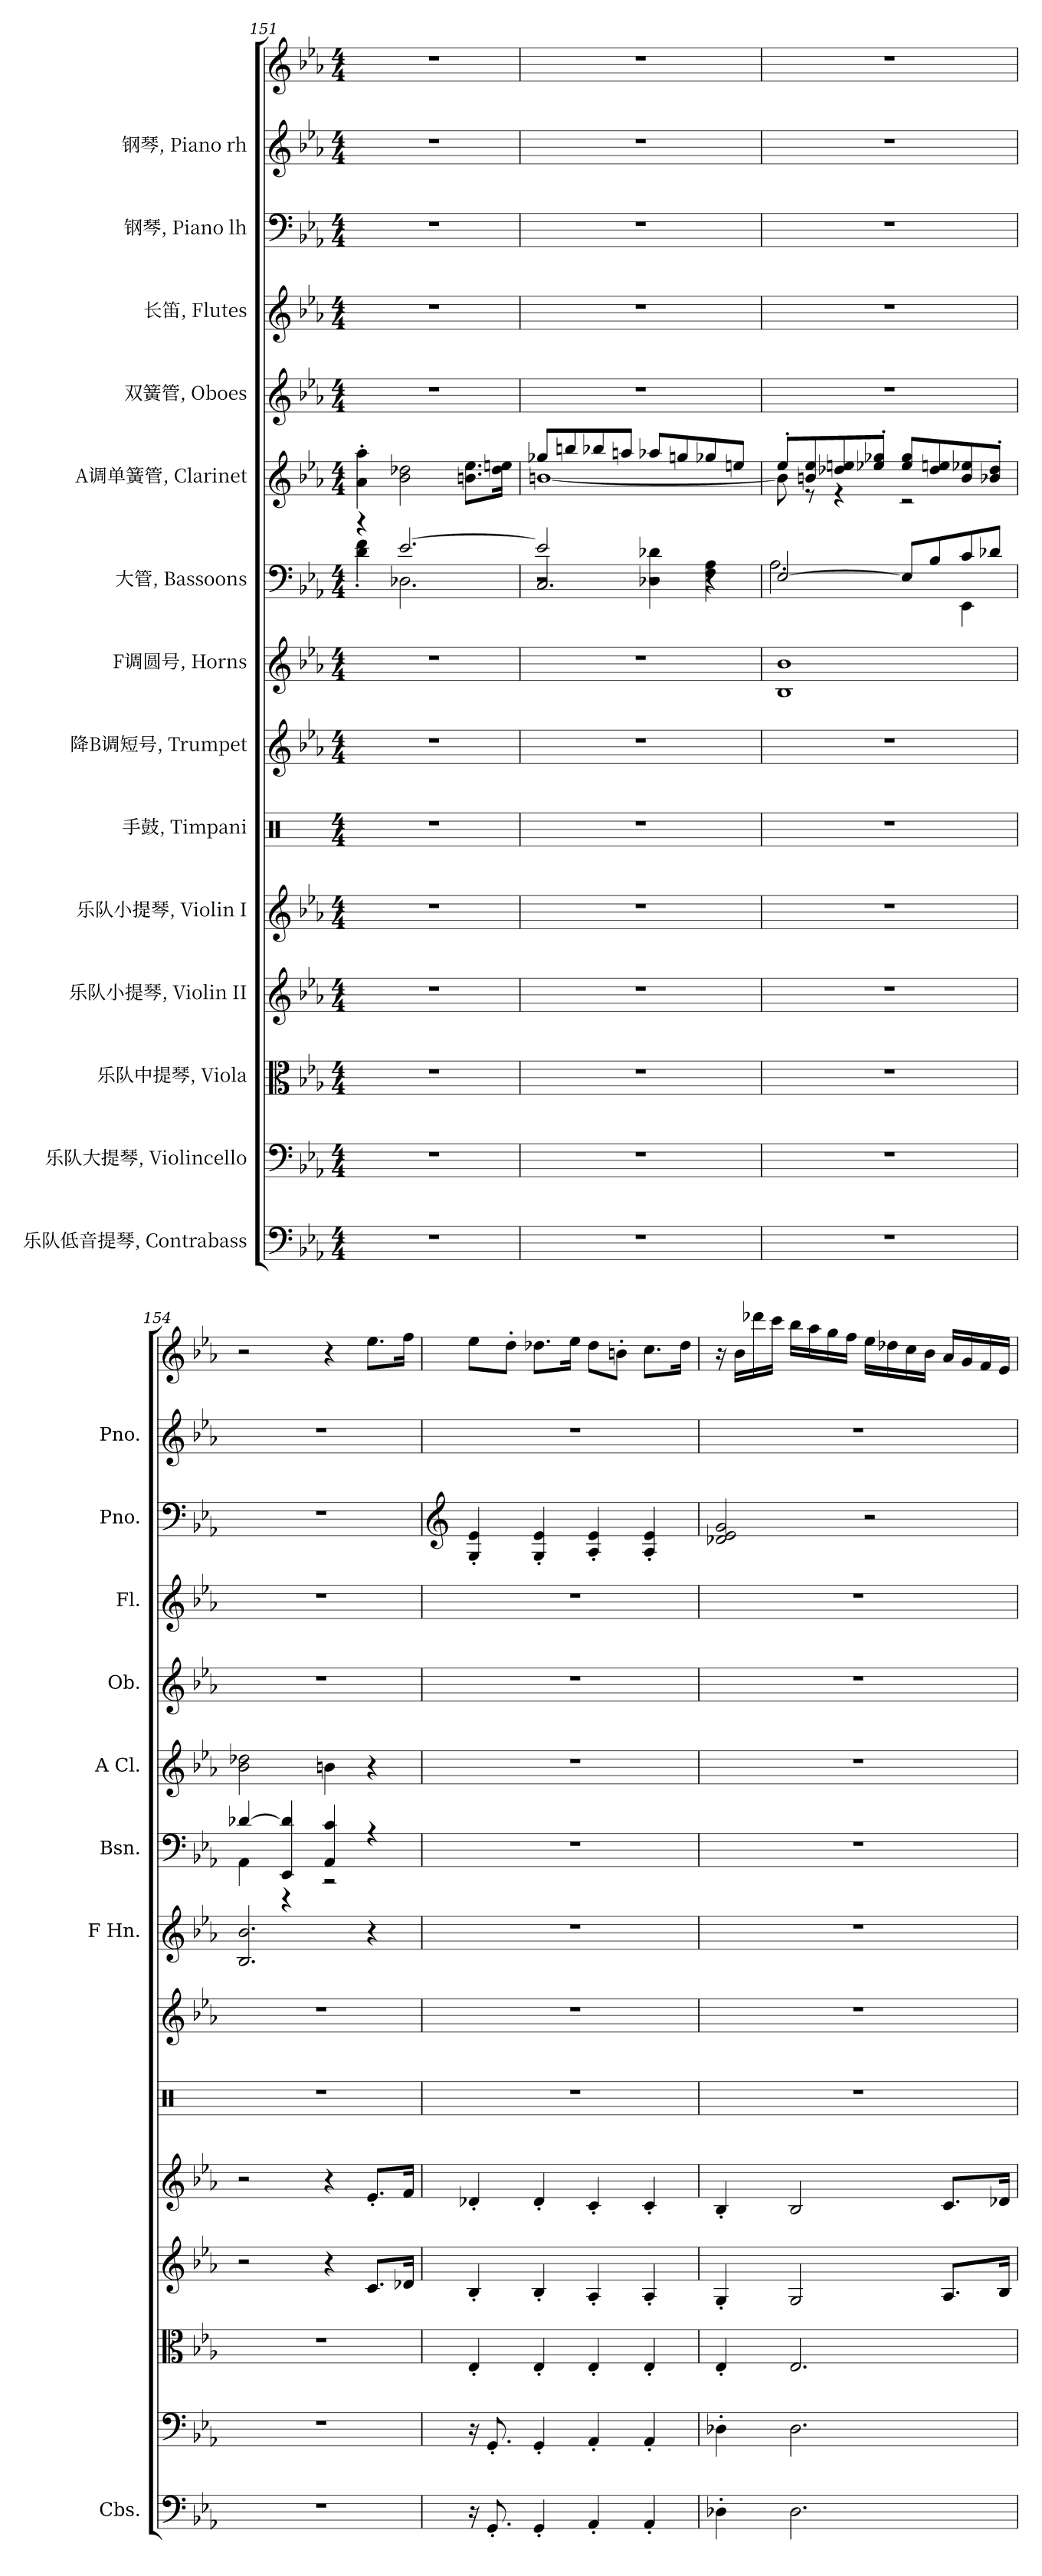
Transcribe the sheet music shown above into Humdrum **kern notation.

**kern	**kern	**kern	**kern	**kern	**kern	**kern	**kern	**kern	**kern	**kern	**kern	**kern	**kern	**kern
*part14	*part13	*part12	*part11	*part10	*part9	*part8	*part7	*part6	*part5	*part4	*part3	*part2	*part1	*part1
*staff15	*staff14	*staff13	*staff12	*staff11	*staff10	*staff9	*staff8	*staff7	*staff6	*staff5	*staff4	*staff3	*staff2	*staff1
*I"乐队低音提琴, Contrabass	*I"乐队大提琴, Violincello	*I"乐队中提琴, Viola	*I"乐队小提琴, Violin II	*I"乐队小提琴, Violin I	*I"手鼓, Timpani	*I"降B调短号, Trumpet	*I"F调圆号, Horns	*I"大管, Bassoons	*I"A调单簧管, Clarinet	*I"双簧管, Oboes	*I"长笛, Flutes	*I"钢琴, Piano lh	*I"钢琴, Piano rh	*
*I'Cbs.	*	*	*	*	*	*	*I'F Hn.	*I'Bsn.	*I'A Cl.	*I'Ob.	*I'Fl.	*I'Pno.	*I'Pno.	*
*clefF4	*clefF4	*clefC3	*clefG2	*clefG2	*clefX	*clefG2	*clefG2	*clefF4	*clefG2	*clefG2	*clefG2	*clefF4	*clefG2	*clefG2
*ITrd7c12	*	*	*	*	*	*ITrd1c2	*ITrd4c7	*	*ITrd1c2	*	*	*	*	*
*k[b-e-a-]	*k[b-e-a-]	*k[b-e-a-]	*k[b-e-a-]	*k[b-e-a-]	*k[]	*k[b-e-a-d-g-]	*k[b-e-a-d-]	*k[b-e-a-]	*k[b-e-a-d-g-]	*k[b-e-a-]	*k[b-e-a-]	*k[b-e-a-]	*k[b-e-a-]	*k[b-e-a-]
*M4/4	*M4/4	*M4/4	*M4/4	*M4/4	*M4/4	*M4/4	*M4/4	*M4/4	*M4/4	*M4/4	*M4/4	*M4/4	*M4/4	*M4/4
=151	=151	=151	=151	=151	=151	=151	=151	=151	=151	=151	=151	=151	=151	=151
*	*	*	*	*	*	*	*	*^	*	*	*	*	*	*
1r	1r	1r	1r	1r	1r	1r	1r	4r	4d\' 4f\'	4g-\' 4gg-\'	1r	1r	1r	1r	1r
.	.	.	.	.	.	.	.	[2.e-/	2.D-X\	2a-\ 2cc-X\	.	.	.	.	.
.	.	.	.	.	.	.	.	.	.	8.an\ 8.dd-\L	.	.	.	.	.
.	.	.	.	.	.	.	.	.	.	16cc-\ 16ddn\Jk	.	.	.	.	.
=152	=152	=152	=152	=152	=152	=152	=152	=152	=152	=152	=152	=152	=152	=152	=152
*	*	*	*	*	*	*	*	*	*^	*^	*	*	*	*	*
1r	1r	1r	1r	1r	1r	1r	1r	2e-/]	2r	2.C/	8ff-X/L	[1an	1r	1r	1r	1r	1r
.	.	.	.	.	.	.	.	.	.	.	8aan/	.	.	.	.	.	.
.	.	.	.	.	.	.	.	.	.	.	8aa-X/	.	.	.	.	.	.
.	.	.	.	.	.	.	.	.	.	.	8ggn/J	.	.	.	.	.	.
.	.	.	.	.	.	.	.	2r	4D-X\ 4d-X\	.	8gg-X/L	.	.	.	.	.	.
.	.	.	.	.	.	.	.	.	.	.	8ffn/	.	.	.	.	.	.
.	.	.	.	.	.	.	.	.	4F\ 4A-\	4r	8ff-X/	.	.	.	.	.	.
.	.	.	.	.	.	.	.	.	.	.	8ddn/J	.	.	.	.	.	.
*	*	*	*	*	*	*	*	*	*v	*v	*	*	*	*	*	*	*
!!LO:PB:g=z
=153	=153	=153	=153	=153	=153	=153	=153	=153	=153	=153	=153	=153	=153	=153	=153	=153
1r	1r	1r	1r	1r	1r	1r	1E- 1e-	[2E-/	2.A-\	8dd-'/L	8a\]	1r	1r	1r	1r	1r
.	.	.	.	.	.	.	.	.	.	8an/ 8dd-/	8r	.	.	.	.	.
.	.	.	.	.	.	.	.	.	.	8cc-X/ 8ddn/	4r	.	.	.	.	.
.	.	.	.	.	.	.	.	.	.	8dd-X/' 8ff-X/'J	.	.	.	.	.	.
.	.	.	.	.	.	.	.	8E-/L]	.	8dd-/ 8ff-/L	2r	.	.	.	.	.
.	.	.	.	.	.	.	.	8B-/	.	8cc-/ 8ddn/	.	.	.	.	.	.
.	.	.	.	.	.	.	.	8c/	4EE-\	8a/ 8dd-X/	.	.	.	.	.	.
.	.	.	.	.	.	.	.	8d-X/J	.	8a-X/' 8cc-/'J	.	.	.	.	.	.
*	*	*	*	*	*	*	*	*	*	*v	*v	*	*	*	*	*
=154	=154	=154	=154	=154	=154	=154	=154	=154	=154	=154	=154	=154	=154	=154	=154
1r	1r	1r	2r	2r	1r	1r	2.E-/ 2.e-/	[4d-X/	4AA-\	2a-\ 2cc-X\	1r	1r	1r	1r	2r
.	.	.	.	.	.	.	.	4EE-/ 4d-/]	4r	.	.	.	.	.	.
.	.	.	4r	4r	.	.	.	4AA-/ 4c/	2r	4an\	.	.	.	.	4r
.	.	.	8.c/L	8.e-'/L	.	.	4r	4r	.	4r	.	.	.	.	8.ee-\L
.	.	.	16d-X/Jk	16f/Jk	.	.	.	.	.	.	.	.	.	.	16ff\Jk
*	*	*	*	*	*	*	*	*v	*v	*	*	*	*	*	*
=155	=155	=155	=155	=155	=155	=155	=155	=155	=155	=155	=155	=155	=155	=155
*	*	*	*	*	*	*	*	*	*	*	*	*clefG2	*	*
16r	16r	4E-'/	4B-'/	4d-X'/	1r	1r	1r	1r	1r	1r	1r	4G/' 4e-/'	1r	8ee-\L
8.GGG'/	8.GG'/	.	.	.	.	.	.	.	.	.	.	.	.	.
.	.	.	.	.	.	.	.	.	.	.	.	.	.	8dd'\J
4GGG'/	4GG'/	4E-'/	4B-'/	4d-'/	.	.	.	.	.	.	.	4G/' 4e-/'	.	8.dd-X\L
.	.	.	.	.	.	.	.	.	.	.	.	.	.	16ee-\Jk
4AAA-'/	4AA-'/	4E-'/	4A-'/	4c'/	.	.	.	.	.	.	.	4A-/' 4e-/'	.	8dd-\L
.	.	.	.	.	.	.	.	.	.	.	.	.	.	8bn'\J
4AAA-'/	4AA-'/	4E-'/	4A-'/	4c'/	.	.	.	.	.	.	.	4A-/' 4e-/'	.	8.cc\L
.	.	.	.	.	.	.	.	.	.	.	.	.	.	16dd-\Jk
!!LO:PB:g=z
=156	=156	=156	=156	=156	=156	=156	=156	=156	=156	=156	=156	=156	=156	=156
4DD-X'\	4D-X'\	4E-'/	4G'/	4B-'/	1r	1r	1r	1r	1r	1r	1r	2d-X/ 2e-/ 2g/	1r	16r
.	.	.	.	.	.	.	.	.	.	.	.	.	.	16b-\LL
.	.	.	.	.	.	.	.	.	.	.	.	.	.	16ddd-X\
.	.	.	.	.	.	.	.	.	.	.	.	.	.	16ccc\JJ
2.DD-\	2.D-\	2.E-/	2G/	2B-/	.	.	.	.	.	.	.	.	.	16bb-\LL
.	.	.	.	.	.	.	.	.	.	.	.	.	.	16aa-\
.	.	.	.	.	.	.	.	.	.	.	.	.	.	16gg\
.	.	.	.	.	.	.	.	.	.	.	.	.	.	16ff\JJ
.	.	.	.	.	.	.	.	.	.	.	.	2r	.	16ee-\LL
.	.	.	.	.	.	.	.	.	.	.	.	.	.	16dd-X\
.	.	.	.	.	.	.	.	.	.	.	.	.	.	16cc\
.	.	.	.	.	.	.	.	.	.	.	.	.	.	16b-\JJ
.	.	.	8.A-/L	8.c/L	.	.	.	.	.	.	.	.	.	16a-/LL
.	.	.	.	.	.	.	.	.	.	.	.	.	.	16g/
.	.	.	.	.	.	.	.	.	.	.	.	.	.	16f/
.	.	.	16B-/Jk	16d-X/Jk	.	.	.	.	.	.	.	.	.	16e-/JJ
=	=	=	=	=	=	=	=	=	=	=	=	=	=	=
*-	*-	*-	*-	*-	*-	*-	*-	*-	*-	*-	*-	*-	*-	*-
